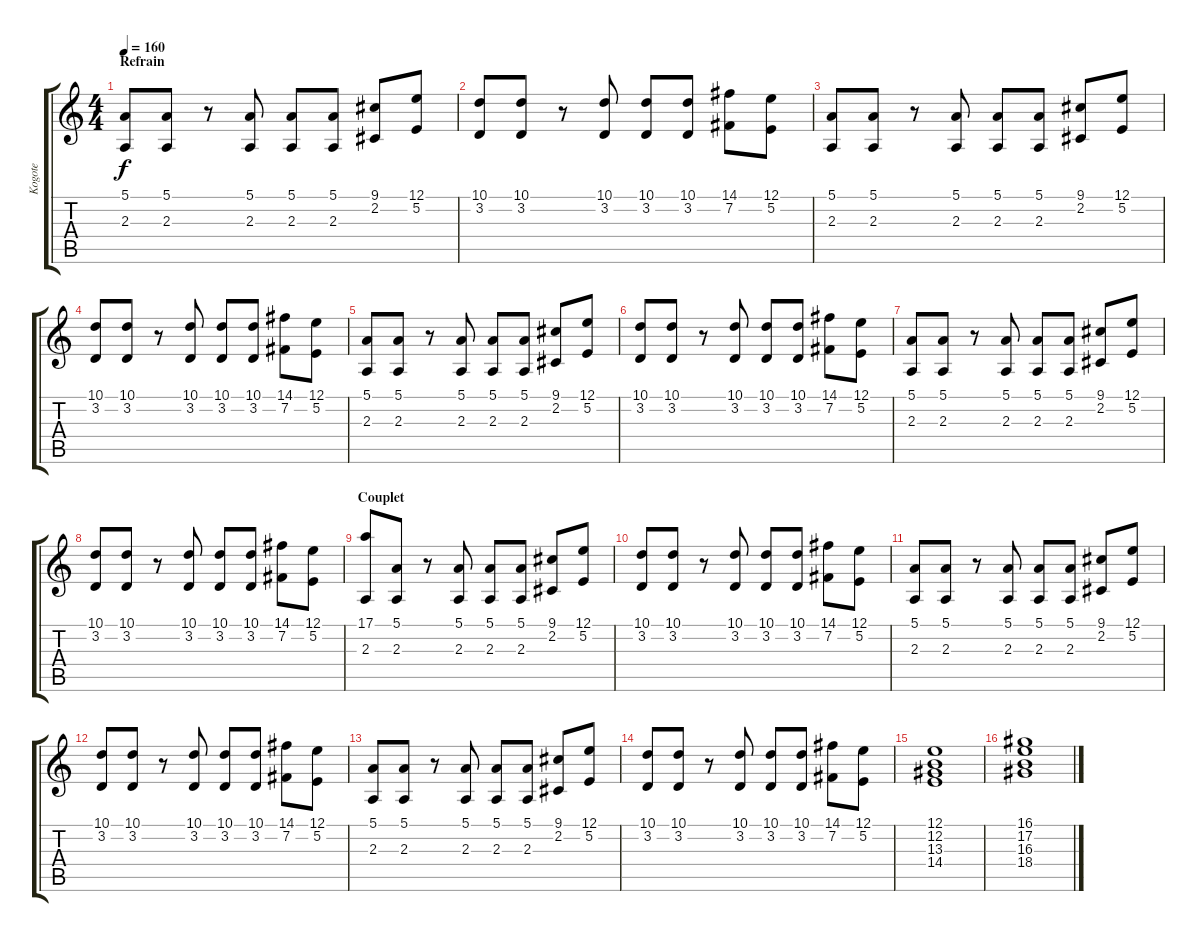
\track ("Kogote" "Kogote") {instrument drawbarorgan}
\staff {score tabs}
\tuning (E4 B3 G3 D3 A2 E2) {hide}
\ts (4 4)
\section ("" "Refrain")
\tempo 160
\clef g2
\ks c
(5.1 2.3).8{dy f} (5.1 2.3).8 r.8 (5.1 2.3).8 (5.1 2.3).8 (5.1 2.3).8 (9.1 2.2).8 (12.1 5.2).8 |
(10.1 3.2).8 (10.1 3.2).8 r.8 (10.1 3.2).8 (10.1 3.2).8 (10.1 3.2).8 (14.1 7.2).8 (12.1 5.2).8 |
(5.1 2.3).8 (5.1 2.3).8 r.8 (5.1 2.3).8 (5.1 2.3).8 (5.1 2.3).8 (9.1 2.2).8 (12.1 5.2).8 |
(10.1 3.2).8 (10.1 3.2).8 r.8 (10.1 3.2).8 (10.1 3.2).8 (10.1 3.2).8 (14.1 7.2).8 (12.1 5.2).8 |
(5.1 2.3).8 (5.1 2.3).8 r.8 (5.1 2.3).8 (5.1 2.3).8 (5.1 2.3).8 (9.1 2.2).8 (12.1 5.2).8 |
(10.1 3.2).8 (10.1 3.2).8 r.8 (10.1 3.2).8 (10.1 3.2).8 (10.1 3.2).8 (14.1 7.2).8 (12.1 5.2).8 |
(5.1 2.3).8 (5.1 2.3).8 r.8 (5.1 2.3).8 (5.1 2.3).8 (5.1 2.3).8 (9.1 2.2).8 (12.1 5.2).8 |
(10.1 3.2).8 (10.1 3.2).8 r.8 (10.1 3.2).8 (10.1 3.2).8 (10.1 3.2).8 (14.1 7.2).8 (12.1 5.2).8 |
\section ("" "Couplet")
(17.1 2.3).8 (5.1 2.3).8 r.8 (5.1 2.3).8 (5.1 2.3).8 (5.1 2.3).8 (9.1 2.2).8 (12.1 5.2).8 |
(10.1 3.2).8 (10.1 3.2).8 r.8 (10.1 3.2).8 (10.1 3.2).8 (10.1 3.2).8 (14.1 7.2).8 (12.1 5.2).8 |
(5.1 2.3).8 (5.1 2.3).8 r.8 (5.1 2.3).8 (5.1 2.3).8 (5.1 2.3).8 (9.1 2.2).8 (12.1 5.2).8 |
(10.1 3.2).8 (10.1 3.2).8 r.8 (10.1 3.2).8 (10.1 3.2).8 (10.1 3.2).8 (14.1 7.2).8 (12.1 5.2).8 |
(5.1 2.3).8 (5.1 2.3).8 r.8 (5.1 2.3).8 (5.1 2.3).8 (5.1 2.3).8 (9.1 2.2).8 (12.1 5.2).8 |
(10.1 3.2).8 (10.1 3.2).8 r.8 (10.1 3.2).8 (10.1 3.2).8 (10.1 3.2).8 (14.1 7.2).8 (12.1 5.2).8 |
(12.1 12.2 13.3 14.4).1 |
(16.1 17.2 16.3 18.4).1
